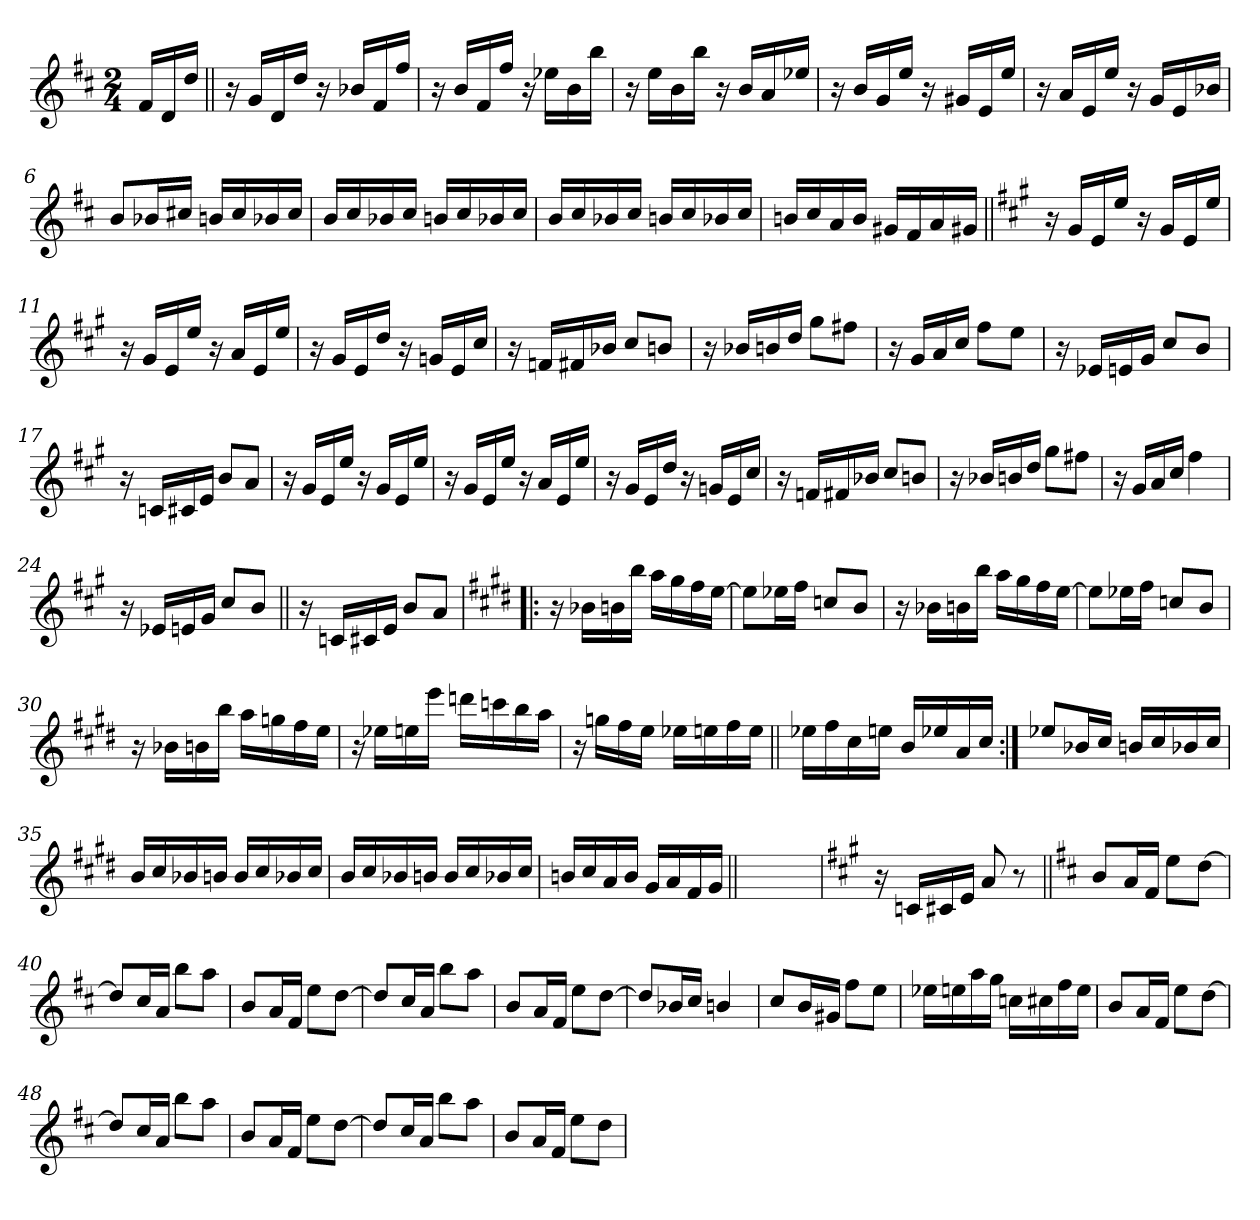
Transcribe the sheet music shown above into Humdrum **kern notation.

**kern
*part1
*staff1
*clefG2
*k[f#c#]
*D:
*M2/4
=
16f#/LL
16d/
16dd/JJ
=1||
16r
16g/LL
16d/
16dd/JJ
16r
16b-X/LL
16f#/
16ff#/JJ
=2
16r
16b/LL
16f#/
16ff#/JJ
16r
16ee-X\LL
16b\
16bb\JJ
=3
16r
16ee\LL
16b\
16bb\JJ
16r
16b/LL
16a/
16ee-X/JJ
=4
16r
16b/LL
16g/
16ee/JJ
16r
16g#X/LL
16e/
16ee/JJ
!!LO:LB:g=z
=5
16r
16a/LL
16e/
16ee/JJ
16r
16g/LL
16e/
16b-X/JJ
=6
8b/L
16b-X/L
16cc#X/JJ
16bn/LL
16cc#/
16b-X/
16cc#/JJ
=7
16b/LL
16cc#/
16b-X/
16cc#/JJ
16bn/LL
16cc#/
16b-X/
16cc#/JJ
=8
16b/LL
16cc#/
16b-X/
16cc#/JJ
16bn/LL
16cc#/
16b-X/
16cc#/JJ
=9
16bn/LL
16cc#/
16a/
16b/JJ
16g#X/LL
16f#/
16a/
16g#X/JJ
!!LO:LB:g=z
=10||
*k[f#c#g#]
*A:
16r
16g#/LL
16e/
16ee/JJ
16r
16g#/LL
16e/
16ee/JJ
=11
16r
16g#/LL
16e/
16ee/JJ
16r
16a/LL
16e/
16ee/JJ
=12
16r
16g#/LL
16e/
16dd/JJ
16r
16gn/LL
16e/
16cc#/JJ
=13
16r
16fn/LL
16f#X/
16b-X/JJ
8cc#/L
8bn/J
=14
16r
16b-X/LL
16bn/
16dd/JJ
8gg#\L
8ff#X\J
!!LO:LB:g=z
=15
16r
16g#/LL
16a/
16cc#/JJ
8ff#\L
8ee\J
=16
16r
16e-X/LL
16en/
16g#/JJ
8cc#/L
8b/J
=17
16r
16cn/LL
16c#X/
16e/JJ
8b/L
8a/J
=18
16r
16g#/LL
16e/
16ee/JJ
16r
16g#/LL
16e/
16ee/JJ
=19
16r
16g#/LL
16e/
16ee/JJ
16r
16a/LL
16e/
16ee/JJ
!!LO:LB:g=z
=20
16r
16g#/LL
16e/
16dd/JJ
16r
16gn/LL
16e/
16cc#/JJ
=21
16r
16fn/LL
16f#X/
16b-X/JJ
8cc#/L
8bn/J
=22
16r
16b-X/LL
16bn/
16dd/JJ
8gg#\L
8ff#X\J
=23
16r
16g#/LL
16a/
16cc#/JJ
4ff#\
=24
16r
16e-X/LL
16en/
16g#/JJ
8cc#/L
8b/J
!!LO:LB:g=z
=25||
16r
16cn/LL
16c#X/
16e/JJ
8b/L
8a/J
=26!|:
*k[f#c#g#d#]
*E:
16r
16b-X\LL
16bn\
16bb\JJ
16aa\LL
16gg#\
16ff#\
[>16ee\JJ
=27
8een\L]
16ee-X\L
16ff#\JJ
8ccn/L
8b/J
=28
16r
16b-X\LL
16bn\
16bb\JJ
16aa\LL
16gg#\
16ff#\
[>16ee\JJ
=29
8een\L]
16ee-X\L
16ff#\JJ
8ccn/L
8b/J
!!LO:LB:g=z
=30
16r
16b-X\LL
16bn\
16bb\JJ
16aa\LL
16ggn\
16ff#\
16ee\JJ
=31
16r
16ee-X\LL
16een\
16eee\JJ
16dddn\LL
16cccn\
16bb\
16aa\JJ
=32
16r
16ggn\LL
16ff#\
16ee\JJ
16ee-X\LL
16een\
16ff#\
16ee\JJ
=33||
16ee-X\LL
16ff#\
16cc#\
16een\JJ
16b/LL
16ee-X/
16a/
16cc#/JJ
!!LO:LB:g=z
=34:|!
8ee-X/L
16b-X/L
16cc#/JJ
16bn/LL
16cc#/
16b-X/
16cc#/JJ
=35
16b/LL
16cc#/
16b-X/
16bn/JJ
16b/LL
16cc#/
16b-X/
16cc#/JJ
=36
16b/LL
16cc#/
16b-X/
16bn/JJ
16b/LL
16cc#/
16b-X/
16cc#/JJ
=37
16bn/LL
16cc#/
16a/
16b/JJ
16g#/LL
16a/
16f#/
16g#/JJ
=37X371||
2ryy
!!LO:LB:g=z
=38
*k[f#c#g#]
*A:
16r
16cn/LL
16c#X/
16e/JJ
8a/
8r
=39||
*k[f#c#]
*D:
8b/L
16a/L
16f#/JJ
8ee\L
[>8dd\J
=40
8dd/L]
16cc#/L
16a/JJ
8bb\L
8aa\J
=41
8b/L
16a/L
16f#/JJ
8ee\L
[>8dd\J
=42
8dd/L]
16cc#/L
16a/JJ
8bb\L
8aa\J
!!LO:LB:g=z
=43
8b/L
16a/L
16f#/JJ
8ee\L
[>8dd\J
=44
8dd/L]
16b-X/L
16cc#/JJ
4bn/
=45
8cc#/L
16b/L
16g#X/JJ
8ff#\L
8ee\J
=46
16ee-X\LL
16een\
16aa\
16gg\JJ
16ccn\LL
16cc#X\
16ff#\
16ee\JJ
=47
8b/L
16a/L
16f#/JJ
8ee\L
[>8dd\J
=48
8dd/L]
16cc#/L
16a/JJ
8bb\L
8aa\J
!!LO:PB:g=z
=49
8b/L
16a/L
16f#/JJ
8ee\L
[>8dd\J
=50
8dd/L]
16cc#/L
16a/JJ
8bb\L
8aa\J
=51
8b/L
16a/L
16f#/JJ
8ee\L
8dd\J
=
*-
